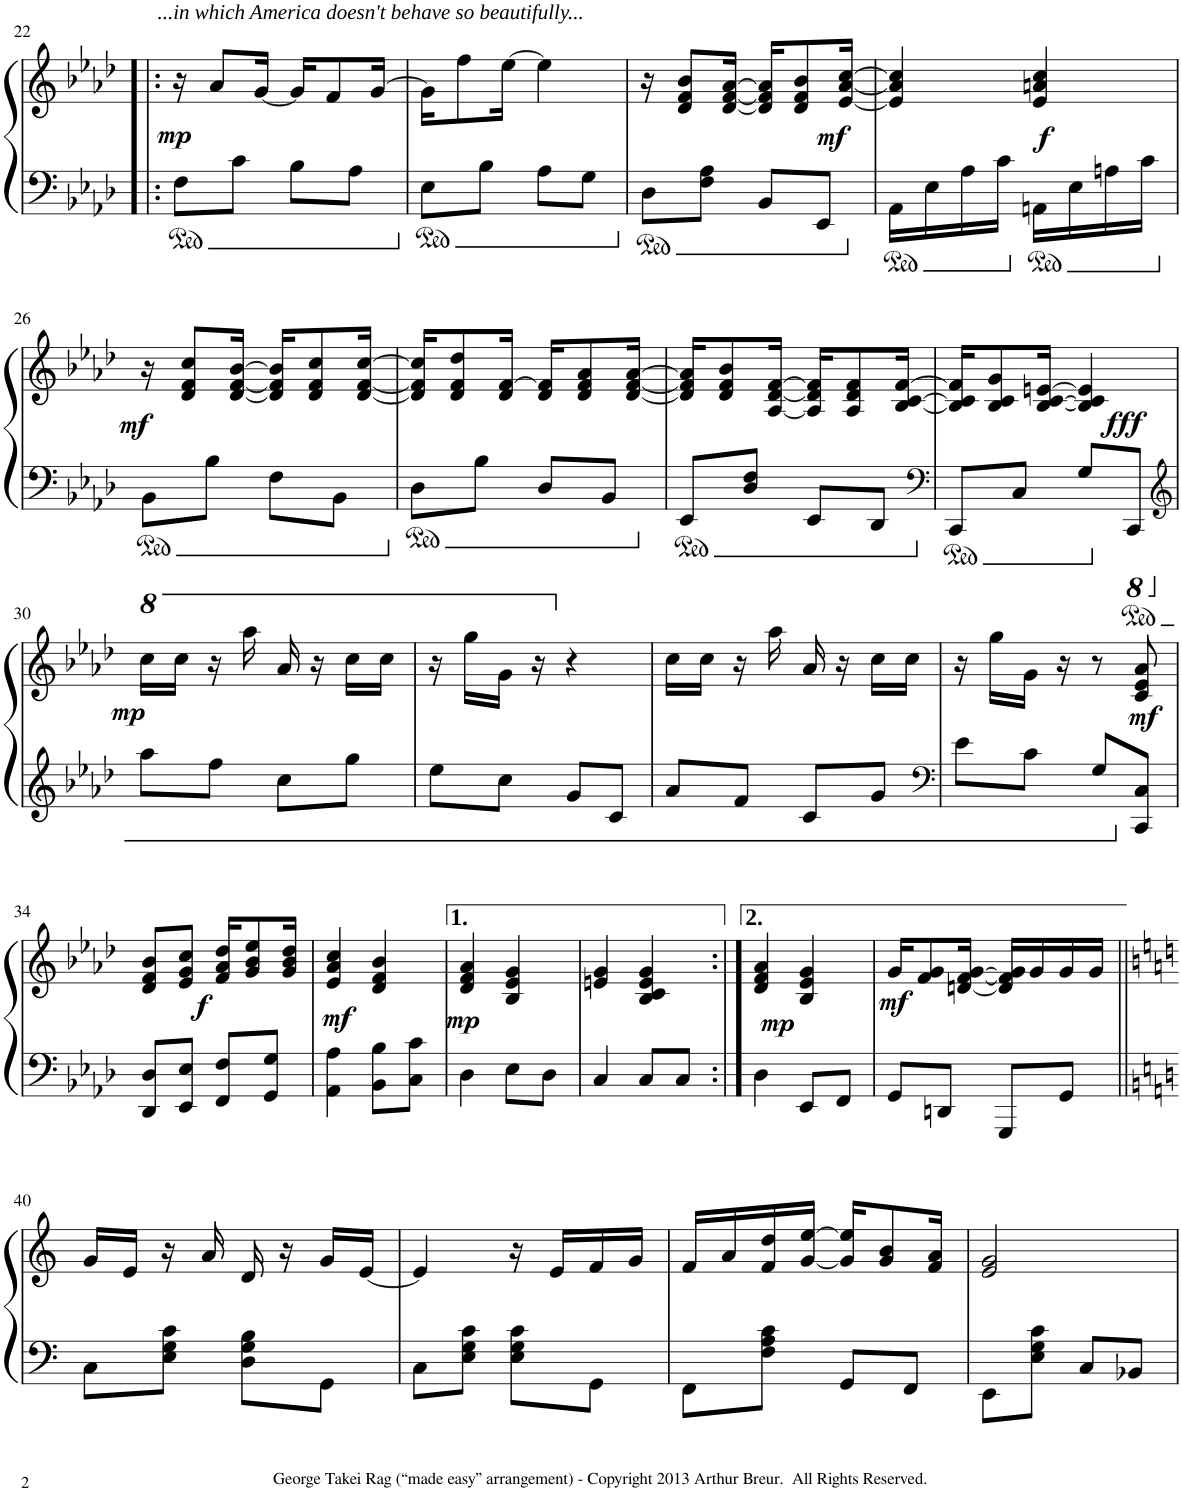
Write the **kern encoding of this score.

**kern	**kern	**dynam
*part1	*part1	*part1
*staff2	*staff1	*staff1/2
*I"Piano	*	*
*I'Pno	*	*
!!LO:PB:g=z
*clefF4	*clefG2	*
*k[b-e-a-d-]	*k[b-e-a-d-]	*
*M2/4	*M2/4	*
=22!|:	=22!|:	=22!|:
!	!LO:TX:a:i:t=...in which America doesn't behave so beautifully...	!
!	!	!LO:DY:a=2
8F\L	16r	mp
.	8a-/L	.
8c\J	.	.
.	[16g/Jk	.
8B-\L	16g/KL]	.
.	8f/	.
8A-\J	.	.
.	[16g/Jk	.
=23	=23	=23
8E-\L	16g\KL]	.
.	8ff\	.
8B-\J	.	.
.	[16ee-\Jk	.
8A-\L	4ee-\]	.
8G\J	.	.
=24	=24	=24
8D-\L	16r	.
.	8d-/ 8f/ 8b-/L	.
8F\ 8A-\J	.	.
.	[16d-/ [16f/ [16a-/Jk	.
8BB-/L	16d-/] 16f/] 16a-/]KL	.
.	8d-/ 8f/ 8b-/	.
!	!	!LO:DY:a=2
8EE-/J	.	mf
.	[16e-/ [16a-/ [16cc/Jk	.
=25	=25	=25
16AA-\LL	4e-/] 4a-/] 4cc/]	.
16E-\	.	.
16A-\	.	.
16c\JJ	.	.
!	!	!LO:DY:a=2
16AAn\LL	4e-/ 4an/ 4cc/	f
16E-\	.	.
16An\	.	.
16c\JJ	.	.
!!LO:LB:g=z
=26	=26	=26
!	!	!LO:DY:a=2
8BB-\L	16r	mf
.	8d-/ 8f/ 8cc/L	.
8B-\J	.	.
.	[16d-/ [16f/ [16b-/Jk	.
8F\L	16d-/] 16f/] 16b-/]KL	.
.	8d-/ 8f/ 8cc/	.
8BB-\J	.	.
.	[16d-/ [16f/ [16cc/Jk	.
=27	=27	=27
8D-\L	16d-/] 16f/] 16cc/]KL	.
.	8d-/ 8f/ 8dd-/	.
8B-\J	.	.
.	16d-/ [16f/Jk	.
8D-/L	16d-/ 16f/]KL	.
.	8d-/ 8f/ 8a-/	.
8BB-/J	.	.
.	[16d-/ [16f/ [16a-/Jk	.
=28	=28	=28
8EE-/L	16d-/] 16f/] 16a-/]KL	.
.	8d-/ 8f/ 8b-/	.
8D-/ 8F/J	.	.
.	[16A-/ [16d-/ [16f/Jk	.
8EE-/L	16A-/] 16d-/] 16f/]KL	.
.	8A-/ 8d-/ 8f/	.
8DD-/J	.	.
.	[16B-/ [16c/ [16f/Jk	.
=29	=29	=29
*clefF4	*	*
8CC/L	16B-/] 16c/] 16f/]KL	.
.	8B-/ 8c/ 8g/	.
8C/J	.	.
.	[16B-/ [16c/ [16en/Jk	.
8G/L	4B-/] 4c/] 4e/]	.
*8ba	*	*
!	!	!LO:DY:a=2
8CCC/J	.	fff
!!LO:LB:g=z
=30	=30	=30
*clefG2	*	*
*X8ba	*	*
*	*ped	*
!	!	!LO:DY:b
8aa-\L	16ccc\LL	mp
*	*8va	*
.	16ccc\JJ	.
8ff\J	16r	.
.	16aaa-\	.
8cc\L	16aa-/	.
.	16r	.
8gg\J	16ccc\LL	.
.	16ccc\JJ	.
=31	=31	=31
8ee-\L	16r	.
.	16ggg\LL	.
8cc\J	16gg\JJ	.
.	16r	.
*	*X8va	*
8g/L	4r	.
8c/J	.	.
=32	=32	=32
8a-/L	16cc\LL	.
.	16cc\JJ	.
8f/J	16r	.
.	16aa-\	.
8c/L	16a-/	.
.	16r	.
8g/J	16cc\LL	.
.	16cc\JJ	.
=33	=33	=33
*clefF4	*	*
8e-\L	16r	.
.	16gg\LL	.
8c\J	16g\JJ	.
.	16r	.
8G/L	8r	.
*Xped	*	*
!	!	!LO:DY:a=2
8CC/ 8C/J	8c/ 8e-/ 8a-/	mf
!!LO:LB:g=z
=34	=34	=34
8DD-/ 8D-/L	8d-/ 8f/ 8b-/L	.
!	!	!LO:DY:a=2
8EE-/ 8E-/J	8e-/ 8g/ 8cc/J	f
8FF/ 8F/L	16f/ 16a-/ 16dd-/KL	.
.	8g/ 8b-/ 8ee-/	.
8GG/ 8G/J	.	.
.	16g/ 16b-/ 16dd-/Jk	.
=35	=35	=35
!	!	!LO:DY:a=2
4AA-\ 4A-\	4e-/ 4a-/ 4cc/	mf
8BB-\ 8B-\L	4d-/ 4f/ 4b-/	.
8C\ 8c\J	.	.
=36	=36	=36
!	!	!LO:DY:a=2
4D-\	4d-/ 4f/ 4a-/	mp
8E-\L	4B-/ 4e-/ 4g/	.
8D-\J	.	.
=37	=37	=37
4C/	4en/ 4g/	.
8C/L	4B-/ 4c/ 4e/ 4g/	.
8C/J	.	.
=38:|!	=38:|!	=38:|!
!	!	!LO:DY:a=2
4D-\	4d-/ 4f/ 4a-/	mp
8EE-/L	4B-/ 4e-/ 4g/	.
8FF/J	.	.
=39	=39	=39
!	!	!LO:DY:b
8GG/L	16g/KL	mf
.	8f/ 8g/	.
8DDn/J	.	.
.	[16dn/ [16f/ [16g/Jk	.
8GGG/L	16d/] 16f/] 16g/]LL	.
.	16g/	.
8GG/J	16g/	.
.	16g/JJ	.
!!LO:LB:g=z
=40||	=40||	=40||
*k[]	*k[]	*
8C\L	16g/LL	.
.	16e/JJ	.
8E\ 8G\ 8c\J	16r	.
.	16a/	.
8D\ 8G\ 8B\L	16d/	.
.	16r	.
8GG\J	16g/LL	.
.	[16e/JJ	.
=41	=41	=41
8C\L	4e/]	.
8E\ 8G\ 8c\J	.	.
8E\ 8G\ 8c\L	16r	.
.	16e/LL	.
8GG\J	16f/	.
.	16g/JJ	.
=42	=42	=42
8FF\L	16f/LL	.
.	16a/	.
8F\ 8A\ 8c\J	16f/ 16dd/	.
.	[16g/ [16ee/JJ	.
8GG/L	16g/] 16ee/]KL	.
.	8g/ 8b/	.
8FF/J	.	.
.	16f/ 16a/Jk	.
=43	=43	=43
8EE\L	2e/ 2g/	.
8E\ 8G\ 8c\J	.	.
8C/L	.	.
8BB-X/J	.	.
=	=	=
*-	*-	*-
